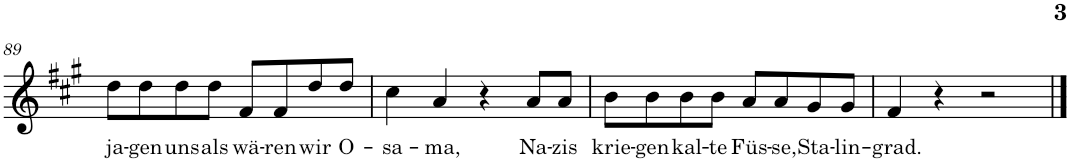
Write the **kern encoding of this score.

**kern	**text
*part1	*part1
*staff1	*staff1
*I"Bb Trumpet	*
*I'Bb Tpt.	*
!!LO:PB:g=z
*clefG2	*
*Trd1c2	*
*k[f#c#g#]	*
*M4/4	*
=89	=89
!	!LO:LY:b
8dd\L	ja-
!	!LO:LY:b
8dd\	-gen
!	!LO:LY:b
8dd\	uns
!	!LO:LY:b
8dd\J	als
!	!LO:LY:b
8f#/L	wä-
!	!LO:LY:b
8f#/	-ren
!	!LO:LY:b
8dd/	wir
!	!LO:LY:b
8dd/J	O-
=90	=90
!	!LO:LY:b
4cc#\	-sa-
!	!LO:LY:b
4a/	-ma,
4r	.
!	!LO:LY:b
8a/L	Na-
!	!LO:LY:b
8a/J	-zis
=91	=91
!	!LO:LY:b
8b\L	krie-
!	!LO:LY:b
8b\	-gen
!	!LO:LY:b
8b\	kal-
!	!LO:LY:b
8b\J	-te
!	!LO:LY:b
8a/L	Füs-
!	!LO:LY:b
8a/	-se,
!	!LO:LY:b
8g#/	Sta-
!	!LO:LY:b
8g#/J	-lin-
=92	=92
!	!LO:LY:b
4f#/	-grad.
4r	.
2r	.
==	==
*-	*-
